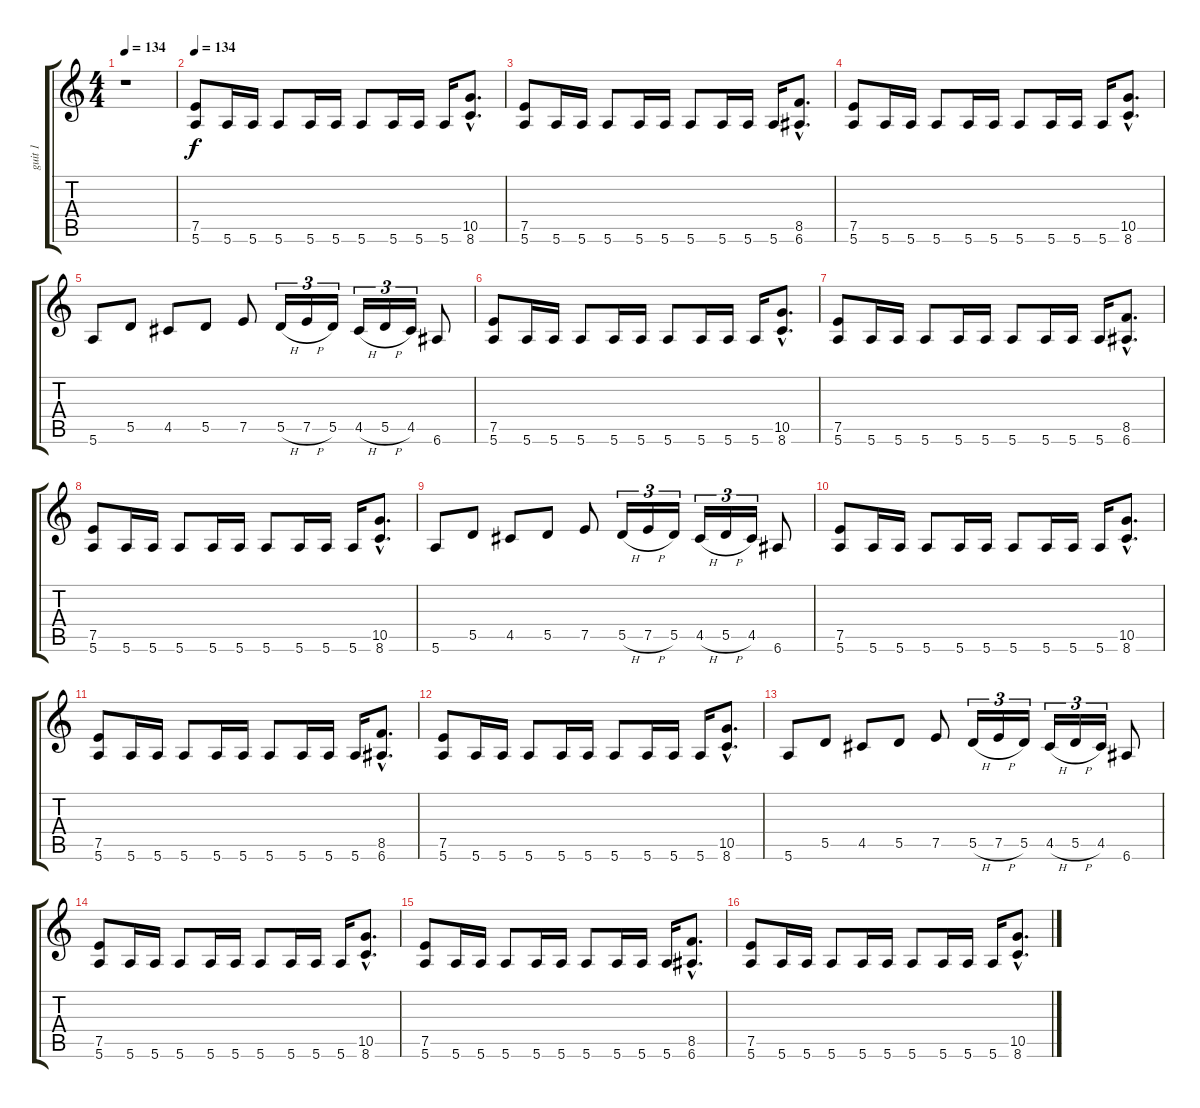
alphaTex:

\track ("guit 1" "guit 1") {instrument distortionguitar}
\staff {score tabs}
\tuning (E4 B3 G3 D3 A2 E2) {hide}
\ts (4 4)
\tempo 134
\clef g2
\ks c
r.1{dy f instrument distortionguitar} |
\tempo 134
(7.5 5.6).8 5.6.16 5.6.16 5.6.8 5.6.16 5.6.16 5.6.8 5.6.16 5.6.16 5.6.16 (10.5{hac} 8.6{hac}).8{d} |
(7.5 5.6).8 5.6.16 5.6.16 5.6.8 5.6.16 5.6.16 5.6.8 5.6.16 5.6.16 5.6.16 (8.5{hac} 6.6{hac}).8{d} |
(7.5 5.6).8 5.6.16 5.6.16 5.6.8 5.6.16 5.6.16 5.6.8 5.6.16 5.6.16 5.6.16 (10.5{hac} 8.6{hac}).8{d} |
5.6.8 5.5.8 4.5.8 5.5.8 7.5.8 5.5{h}.16{tu (3 2)} 7.5{h}.16{tu (3 2)} 5.5.16{tu (3 2)} 4.5{h}.16{tu (3 2)} 5.5{h}.16{tu (3 2)} 4.5.16{tu (3 2)} 6.6.8 |
(7.5 5.6).8 5.6.16 5.6.16 5.6.8 5.6.16 5.6.16 5.6.8 5.6.16 5.6.16 5.6.16 (10.5{hac} 8.6{hac}).8{d} |
(7.5 5.6).8 5.6.16 5.6.16 5.6.8 5.6.16 5.6.16 5.6.8 5.6.16 5.6.16 5.6.16 (8.5{hac} 6.6{hac}).8{d} |
(7.5 5.6).8 5.6.16 5.6.16 5.6.8 5.6.16 5.6.16 5.6.8 5.6.16 5.6.16 5.6.16 (10.5{hac} 8.6{hac}).8{d} |
5.6.8 5.5.8 4.5.8 5.5.8 7.5.8 5.5{h}.16{tu (3 2)} 7.5{h}.16{tu (3 2)} 5.5.16{tu (3 2)} 4.5{h}.16{tu (3 2)} 5.5{h}.16{tu (3 2)} 4.5.16{tu (3 2)} 6.6.8 |
(7.5 5.6).8 5.6.16 5.6.16 5.6.8 5.6.16 5.6.16 5.6.8 5.6.16 5.6.16 5.6.16 (10.5{hac} 8.6{hac}).8{d} |
(7.5 5.6).8 5.6.16 5.6.16 5.6.8 5.6.16 5.6.16 5.6.8 5.6.16 5.6.16 5.6.16 (8.5{hac} 6.6{hac}).8{d} |
(7.5 5.6).8 5.6.16 5.6.16 5.6.8 5.6.16 5.6.16 5.6.8 5.6.16 5.6.16 5.6.16 (10.5{hac} 8.6{hac}).8{d} |
5.6.8 5.5.8 4.5.8 5.5.8 7.5.8 5.5{h}.16{tu (3 2)} 7.5{h}.16{tu (3 2)} 5.5.16{tu (3 2)} 4.5{h}.16{tu (3 2)} 5.5{h}.16{tu (3 2)} 4.5.16{tu (3 2)} 6.6.8 |
(7.5 5.6).8 5.6.16 5.6.16 5.6.8 5.6.16 5.6.16 5.6.8 5.6.16 5.6.16 5.6.16 (10.5{hac} 8.6{hac}).8{d} |
(7.5 5.6).8 5.6.16 5.6.16 5.6.8 5.6.16 5.6.16 5.6.8 5.6.16 5.6.16 5.6.16 (8.5{hac} 6.6{hac}).8{d} |
(7.5 5.6).8 5.6.16 5.6.16 5.6.8 5.6.16 5.6.16 5.6.8 5.6.16 5.6.16 5.6.16 (10.5{hac} 8.6{hac}).8{d}
